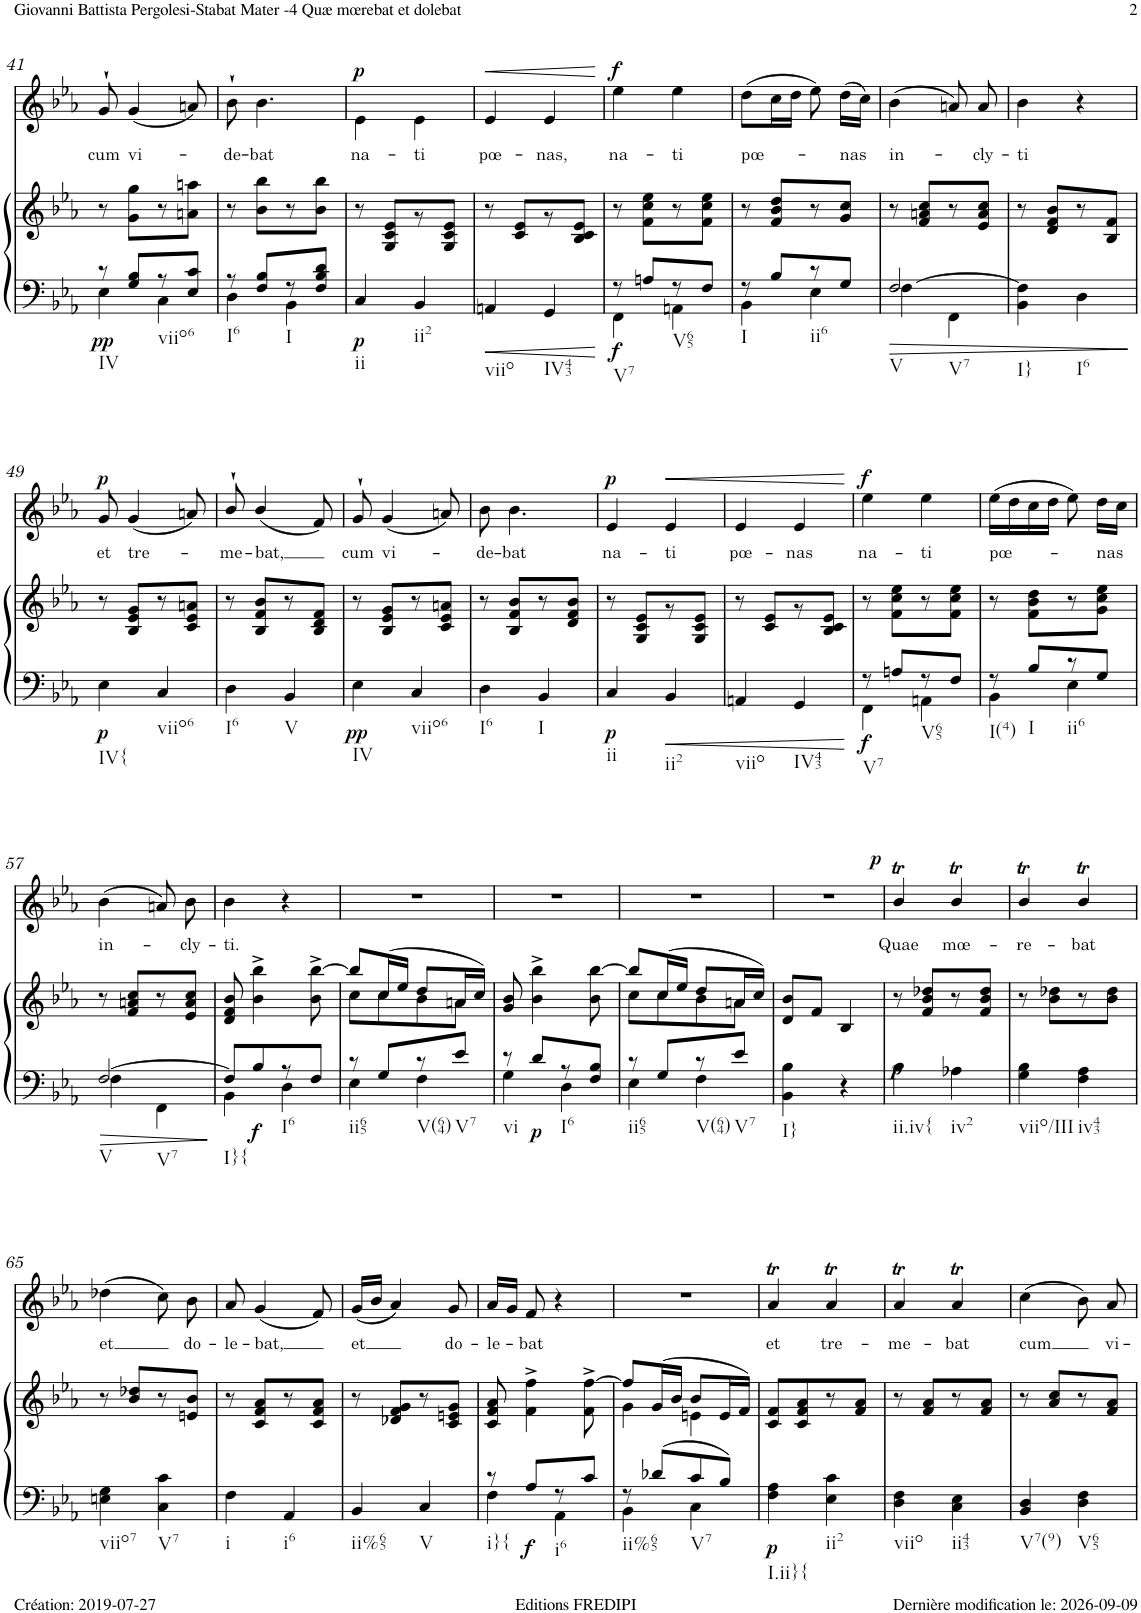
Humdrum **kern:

**kern	**kern	**dynam	**kern	**text	**dynam
*part2	*part2	*part2	*part1	*part1	*part1
*staff3	*staff2	*staff2/3	*staff1	*staff1	*staff1
*I"Violino I/II Viola Violoncello Contrabasso e organo	*	*	*I"Alto	*	*
!!LO:PB:g=z
*clefF4	*clefG2	*	*clefG2	*	*
*k[b-e-a-]	*k[b-e-a-]	*	*k[b-e-a-]	*	*
*M2/4	*M2/4	*	*M2/4	*	*
=41	=41	=41	=41	=41	=41
*^	*	*	*	*	*
!LO:TX:b:t=IV	!	!	!	!	!	!
!	!	!	!LO:DY:b=2	!	!LO:LY:b	!
8r	4E-\	8r	pp	8g`>/	cum	.
!	!	!	!	!	!LO:LY:b	!
8G/ 8B-/L	.	8g\ 8gg\L	.	(<4g/	vi-	.
!LO:TX:b:t=viio6	!	!	!	!	!	!
8r	4C\	8r	.	.	.	.
8E-/ 8c/J	.	8an\ 8aan\J	.	8an/)	.	.
=42	=42	=42	=42	=42	=42	=42
!LO:TX:b:t=I6	!	!	!	!	!	!
!	!	!	!	!	!LO:LY:b	!
8r	4D\	8r	.	8b-`\	-de-	.
!	!	!	!	!	!LO:LY:b	!
8F/ 8B-/L	.	8b-\ 8bb-\L	.	4.b-\	-bat	.
!LO:TX:b:t=I	!	!	!	!	!	!
8r	4BB-\	8r	.	.	.	.
8F/ 8B-/ 8d/J	.	8b-\ 8bb-\J	.	.	.	.
*v	*v	*	*	*	*	*
=43	=43	=43	=43	=43	=43
!LO:TX:b:t=ii	!	!	!	!	!
!	!	!LO:DY:b=2	!	!LO:LY:b	!LO:DY:a
4C/	8r	p	4e-\	na-	p
.	8G/ 8c/ 8e-/L	.	.	.	.
!LO:TX:b:t=ii2	!	!	!	!	!
!	!	!	!	!LO:LY:b	!
4BB-/	8r	.	4e-\	-ti	.
.	8G/ 8c/ 8e-/J	.	.	.	.
=44	=44	=44	=44	=44	=44
!LO:TX:b:t=viio	!	!	!	!	!
!	!	!	!	!LO:LY:b	!LO:HP:b
4AAn/	8r	.	4e-/	pœ-	<
.	8c/ 8e-/L	.	.	.	.
!LO:TX:b:t=IV43	!	!	!	!	!
!	!	!	!	!LO:LY:b	!
4GG/	8r	.	4e-/	-nas,	.
.	8B-/ 8c/ 8e-/J	.	.	.	.
.	.	.	.	.	[
=45	=45	=45	=45	=45	=45
*^	*	*	*	*	*
!LO:TX:b:t=V7	!	!	!	!	!	!
!	!	!	!LO:DY:b=2	!	!LO:LY:b	!LO:DY:a
8r	4FF\	8r	f	4ee-\	na-	f
8An/L	.	8f\ 8cc\ 8ee-\L	.	.	.	.
!LO:TX:b:t=V65	!	!	!	!	!	!
!	!	!	!	!	!LO:LY:b	!
8r	4AAn\	8r	.	4ee-\	-ti	.
8F/J	.	8f\ 8cc\ 8ee-\J	.	.	.	.
=46	=46	=46	=46	=46	=46	=46
!LO:TX:b:t=I	!	!	!	!	!	!
!	!	!	!	!	!LO:LY:b	!
8r	4BB-\	8r	.	(>8dd\L	pœ-	.
8B-/L	.	8f/ 8b-/ 8dd/L	.	16cc\L	.	.
.	.	.	.	16dd\JJ	.	.
!LO:TX:b:t=ii6	!	!	!	!	!	!
8r	4E-\	8r	.	8ee-\)	.	.
!	!	!	!	!	!LO:LY:b	!
8G/J	.	8g/ 8cc/J	.	(>16dd\LL	-nas	.
.	.	.	.	16cc\JJ)	.	.
=47	=47	=47	=47	=47	=47	=47
!LO:TX:b:t=V	!	!	!	!	!	!
!LO:TX:b:t=V7	!	!	!	!	!	!
!	!	!	!	!	!LO:LY:b	!
[2F/	4F\	8r	.	(>4b-\	in-	.
.	.	8f/ 8an/ 8cc/L	.	.	.	.
.	4FF\	8r	.	8an/)	.	.
!	!	!	!	!	!LO:LY:b	!
.	.	8e-/ 8a/ 8cc/J	.	8a/	-cly-	.
*v	*v	*	*	*	*	*
=48	=48	=48	=48	=48	=48
!LO:TX:b:t=I}	!	!	!	!	!
!	!	!	!	!LO:LY:b	!
4BB-\ 4F\]	8r	.	4b-\	-ti	.
.	8d/ 8f/ 8b-/L	.	.	.	.
!LO:TX:b:t=I6	!	!	!	!	!
4D\	8r	.	4r	.	.
.	8B-/ 8f/J	.	.	.	.
!!LO:LB:g=z
=49	=49	=49	=49	=49	=49
!LO:TX:b:t=IV{	!	!	!	!	!
!	!	!LO:DY:b=2	!	!LO:LY:b	!LO:DY:a
4E-\	8r	p	8g/	et	p
!	!	!	!	!LO:LY:b	!
.	8B-/ 8e-/ 8g/L	.	(<4g/	tre-	.
!LO:TX:b:t=viio6	!	!	!	!	!
4C/	8r	.	.	.	.
.	8c/ 8e-/ 8an/J	.	8an/)	.	.
=50	=50	=50	=50	=50	=50
!LO:TX:b:t=I6	!	!	!	!	!
!	!	!	!	!LO:LY:b	!
4D\	8r	.	8b-`>/	-me-	.
!	!	!	!	!LO:LY:b	!
.	8B-/ 8f/ 8b-/L	.	(<4b-/	-bat,	.
!LO:TX:b:t=V	!	!	!	!	!
4BB-/	8r	.	.	.	.
.	8B-/ 8d/ 8f/J	.	8f/)	.	.
=51	=51	=51	=51	=51	=51
!LO:TX:b:t=IV	!	!	!	!	!
!	!	!LO:DY:b=2	!	!LO:LY:b	!
4E-\	8r	pp	8g`>/	cum	.
!	!	!	!	!LO:LY:b	!
.	8B-/ 8e-/ 8g/L	.	(<4g/	vi-	.
!LO:TX:b:t=viio6	!	!	!	!	!
4C/	8r	.	.	.	.
.	8c/ 8e-/ 8an/J	.	8an/)	.	.
=52	=52	=52	=52	=52	=52
!LO:TX:b:t=I6	!	!	!	!	!
!	!	!	!	!LO:LY:b	!
4D\	8r	.	8b-\	-de-	.
!	!	!	!	!LO:LY:b	!
.	8B-/ 8f/ 8b-/L	.	4.b-\	-bat	.
!LO:TX:b:t=I	!	!	!	!	!
4BB-/	8r	.	.	.	.
.	8d/ 8f/ 8b-/J	.	.	.	.
=53	=53	=53	=53	=53	=53
!LO:TX:b:t=ii	!	!	!	!	!
!	!	!LO:DY:b=2	!	!LO:LY:b	!LO:DY:a
4C/	8r	p	4e-/	na-	p
.	8G/ 8c/ 8e-/L	.	.	.	.
!LO:TX:b:t=ii2	!	!	!	!	!
!	!	!	!	!LO:LY:b	!LO:HP:b
4BB-/	8r	.	4e-/	-ti	<
.	8G/ 8c/ 8e-/J	.	.	.	.
=54	=54	=54	=54	=54	=54
!LO:TX:b:t=viio	!	!	!	!	!
!	!	!	!	!LO:LY:b	!
4AAn/	8r	.	4e-/	pœ-	.
.	8c/ 8e-/L	.	.	.	.
!LO:TX:b:t=IV43	!	!	!	!	!
!	!	!	!	!LO:LY:b	!
4GG/	8r	.	4e-/	-nas	.
.	8B-/ 8c/ 8e-/J	.	.	.	.
.	.	.	.	.	[
=55	=55	=55	=55	=55	=55
*^	*	*	*	*	*
!LO:TX:b:t=V7	!	!	!	!	!	!
!	!	!	!LO:DY:b=2	!	!LO:LY:b	!LO:DY:a
8r	4FF\	8r	f	4ee-\	na-	f
8An/L	.	8f\ 8cc\ 8ee-\L	.	.	.	.
!LO:TX:b:t=V65	!	!	!	!	!	!
!	!	!	!	!	!LO:LY:b	!
8r	4AAn\	8r	.	4ee-\	-ti	.
8F/J	.	8f\ 8cc\ 8ee-\J	.	.	.	.
=56	=56	=56	=56	=56	=56	=56
!LO:TX:b:t=I(4)	!	!	!	!	!	!
!	!	!	!	!	!LO:LY:b	!
8r	4BB-\	8r	.	(>16ee-\LL	pœ-	.
.	.	.	.	16dd\	.	.
!LO:TX:b:t=I	!	!	!	!	!	!
8B-/L	.	8f\ 8b-\ 8dd\L	.	16cc\	.	.
.	.	.	.	16dd\JJ	.	.
!LO:TX:b:t=ii6	!	!	!	!	!	!
8r	4E-\	8r	.	8ee-\)	.	.
!	!	!	!	!	!LO:LY:b	!
8G/J	.	8g\ 8cc\ 8ee-\J	.	16dd\LL	-nas	.
.	.	.	.	16cc\JJ	.	.
!!LO:LB:g=z
=57	=57	=57	=57	=57	=57	=57
!LO:TX:b:t=V	!	!	!	!	!	!
!LO:TX:b:t=V7	!	!	!	!	!	!
!	!	!	!	!	!LO:LY:b	!
[2F/	4F\	8r	.	(>4b-\	in-	.
.	.	8f/ 8an/ 8cc/L	.	.	.	.
.	4FF\	8r	.	8an/)	.	.
!	!	!	!	!	!LO:LY:b	!
.	.	8e-/ 8a/ 8cc/J	.	8b-\	-cly-	.
=58	=58	=58	=58	=58	=58	=58
!LO:TX:b:t=I}{	!	!	!	!	!	!
!	!	!	!	!	!LO:LY:b	!
8F/L]	4BB-\	8d/ 8f/ 8b-/	.	4b-\	-ti.	.
!	!	!	!LO:DY:b=2	!	!	!
8B-/	.	4b-\^ 4bb-\^	f	.	.	.
!LO:TX:b:t=I6	!	!	!	!	!	!
8r	4D\	.	.	4r	.	.
8F/J	.	8b-\^ [>8bb-\^	.	.	.	.
=59	=59	=59	=59	=59	=59	=59
*	*	*^	*	*	*	*
!LO:TX:b:t=ii65	!	!	!	!	!	!	!
8r	4E-\	8bb-/L]	8cc\L	.	2r	.	.
8G/L	.	(16cc/L	8cc\	.	.	.	.
.	.	16ee-/JJ	.	.	.	.	.
!LO:TX:b:t=V(64)	!	!	!	!	!	!	!
8r	4F\	8dd/L	8b-\	.	.	.	.
!LO:TX:b:t=V7	!	!	!	!	!	!	!
8e-/J	.	16an/L	8a\J	.	.	.	.
.	.	16cc/JJ)	.	.	.	.	.
*	*	*v	*v	*	*	*	*
=60	=60	=60	=60	=60	=60	=60
!LO:TX:b:t=vi	!	!	!	!	!	!
8r	4G\	8g/ 8b-/	.	2r	.	.
!	!	!	!LO:DY:b=2	!	!	!
8d/L	.	4b-\^ 4bb-\^	p	.	.	.
!LO:TX:b:t=I6	!	!	!	!	!	!
8r	4D\	.	.	.	.	.
8F/ 8B-/J	.	8b-\ [>8bb-\	.	.	.	.
=61	=61	=61	=61	=61	=61	=61
*	*	*^	*	*	*	*
!LO:TX:b:t=ii65	!	!	!	!	!	!	!
8r	4E-\	8bb-/L]	8cc\L	.	2r	.	.
8G/L	.	(16cc/L	8cc\	.	.	.	.
.	.	16ee-/JJ	.	.	.	.	.
!LO:TX:b:t=V(64)	!	!	!	!	!	!	!
8r	4F\	8dd/L	8b-\	.	.	.	.
!LO:TX:b:t=V7	!	!	!	!	!	!	!
8e-/J	.	16an/L	8a\J	.	.	.	.
.	.	16cc/JJ)	.	.	.	.	.
*v	*v	*	*	*	*	*	*
*	*v	*v	*	*	*	*
=62	=62	=62	=62	=62	=62
!LO:TX:b:t=I}	!	!	!	!	!
4BB-\ 4B-\	8d/ 8b-/L	.	2r	.	.
.	8f/J	.	.	.	.
4r	4B-/	.	.	.	.
=63	=63	=63	=63	=63	=63
!LO:TX:b:t=ii.iv{	!	!	!	!	!
!	!	!LO:DY:b=2	!	!LO:LY:b	!LO:DY:a
4B-\	8r	p	4b-T/	Quae	p
.	8f/ 8b-/ 8dd-X/L	.	.	.	.
!LO:TX:b:t=iv2	!	!	!	!	!
!	!	!	!	!LO:LY:b	!
4A-X\	8r	.	4b-T/	mœ-	.
.	8f/ 8b-/ 8dd-/J	.	.	.	.
=64	=64	=64	=64	=64	=64
!LO:TX:b:t=viio/III	!	!	!	!	!
!	!	!	!	!LO:LY:b	!
4G\ 4B-\	8r	.	4b-T/	-re-	.
.	8b-\ 8dd-X\L	.	.	.	.
!LO:TX:b:t=iv43	!	!	!	!	!
!	!	!	!	!LO:LY:b	!
4F\ 4A-\	8r	.	4b-T/	-bat	.
.	8b-\ 8dd-\J	.	.	.	.
!!LO:LB:g=z
=65	=65	=65	=65	=65	=65
!LO:TX:b:t=viio7	!	!	!	!	!
!	!	!	!	!LO:LY:b	!
4En\ 4G\	8r	.	(>4dd-X\	et	.
.	8b-/ 8dd-X/L	.	.	.	.
!LO:TX:b:t=V7	!	!	!	!	!
4C\ 4c\	8r	.	8cc\)	.	.
!	!	!	!	!LO:LY:b	!
.	8en/ 8b-/J	.	8b-\	do-	.
=66	=66	=66	=66	=66	=66
!LO:TX:b:t=i	!	!	!	!	!
!	!	!	!	!LO:LY:b	!
4F\	8r	.	8a-/	-le-	.
!	!	!	!	!LO:LY:b	!
.	8c/ 8f/ 8a-/L	.	(<4g/	-bat,	.
!LO:TX:b:t=i6	!	!	!	!	!
4AA-/	8r	.	.	.	.
.	8c/ 8f/ 8a-/J	.	8f/)	.	.
=67	=67	=67	=67	=67	=67
!LO:TX:b:t=ii%65	!	!	!	!	!
!	!	!	!	!LO:LY:b	!
4BB-/	8r	.	(<16g/LL	et	.
.	.	.	16b-/JJ	.	.
.	8d-X/ 8f/ 8g/L	.	4a-/)	.	.
!LO:TX:b:t=V	!	!	!	!	!
4C/	8r	.	.	.	.
!	!	!	!	!LO:LY:b	!
.	8c/ 8en/ 8g/J	.	8g/	do-	.
=68	=68	=68	=68	=68	=68
*^	*	*	*	*	*
!LO:TX:b:t=i}{	!	!	!	!	!	!
!	!	!	!	!	!LO:LY:b	!
8r	4F\	8c/ 8f/ 8a-/	.	16a-/LL	-le-	.
.	.	.	.	16g/JJ	.	.
!	!	!	!LO:DY:b=2	!	!LO:LY:b	!
8A-/L	.	4f\^ 4ff\^	f	8f/	-bat	.
!LO:TX:b:t=i6	!	!	!	!	!	!
8r	4AA-\	.	.	4r	.	.
8c/J	.	8f\^ [>8ff\^	.	.	.	.
=69	=69	=69	=69	=69	=69	=69
*	*	*^	*	*	*	*
!LO:TX:b:t=ii%65	!	!	!	!	!	!	!
8r	4BB-\	8ff/L]	4g\	.	2r	.	.
8d-X/L	.	(>16g/L	.	.	.	.	.
.	.	16b-/JJ	.	.	.	.	.
!LO:TX:b:t=V7	!	!	!	!	!	!	!
8c/	4C\	8b-/L	4en\	.	.	.	.
8B-/J	.	16e/L	.	.	.	.	.
.	.	16f/JJ)	.	.	.	.	.
*v	*v	*	*	*	*	*	*
*	*v	*v	*	*	*	*
=70	=70	=70	=70	=70	=70
!LO:TX:b:t=I.ii}{	!	!	!	!	!
!	!	!LO:DY:b=2	!	!LO:LY:b	!
4F\ 4A-\	8c/ 8f/L	p	4a-T/	et	.
.	8c/ 8f/ 8a-/	.	.	.	.
!LO:TX:b:t=ii2	!	!	!	!	!
!	!	!	!	!LO:LY:b	!
4E-\ 4c\	8r	.	4a-T/	tre-	.
.	8f/ 8a-/J	.	.	.	.
=71	=71	=71	=71	=71	=71
!LO:TX:b:t=viio	!	!	!	!	!
!	!	!	!	!LO:LY:b	!
4D\ 4F\	8r	.	4a-T/	-me-	.
.	8f/ 8a-/L	.	.	.	.
!LO:TX:b:t=ii43	!	!	!	!	!
!	!	!	!	!LO:LY:b	!
4C\ 4E-\	8r	.	4a-T/	-bat	.
.	8f/ 8a-/J	.	.	.	.
=72	=72	=72	=72	=72	=72
!LO:TX:b:t=V7(9)	!	!	!	!	!
!	!	!	!	!LO:LY:b	!
4BB-/ 4D/	8r	.	(>4cc\	cum	.
.	8a-/ 8cc/L	.	.	.	.
!LO:TX:b:t=V65	!	!	!	!	!
4D\ 4F\	8r	.	8b-\)	.	.
!	!	!	!	!LO:LY:b	!
.	8f/ 8a-/J	.	8a-/	vi-	.
=	=	=	=	=	=
*-	*-	*-	*-	*-	*-
